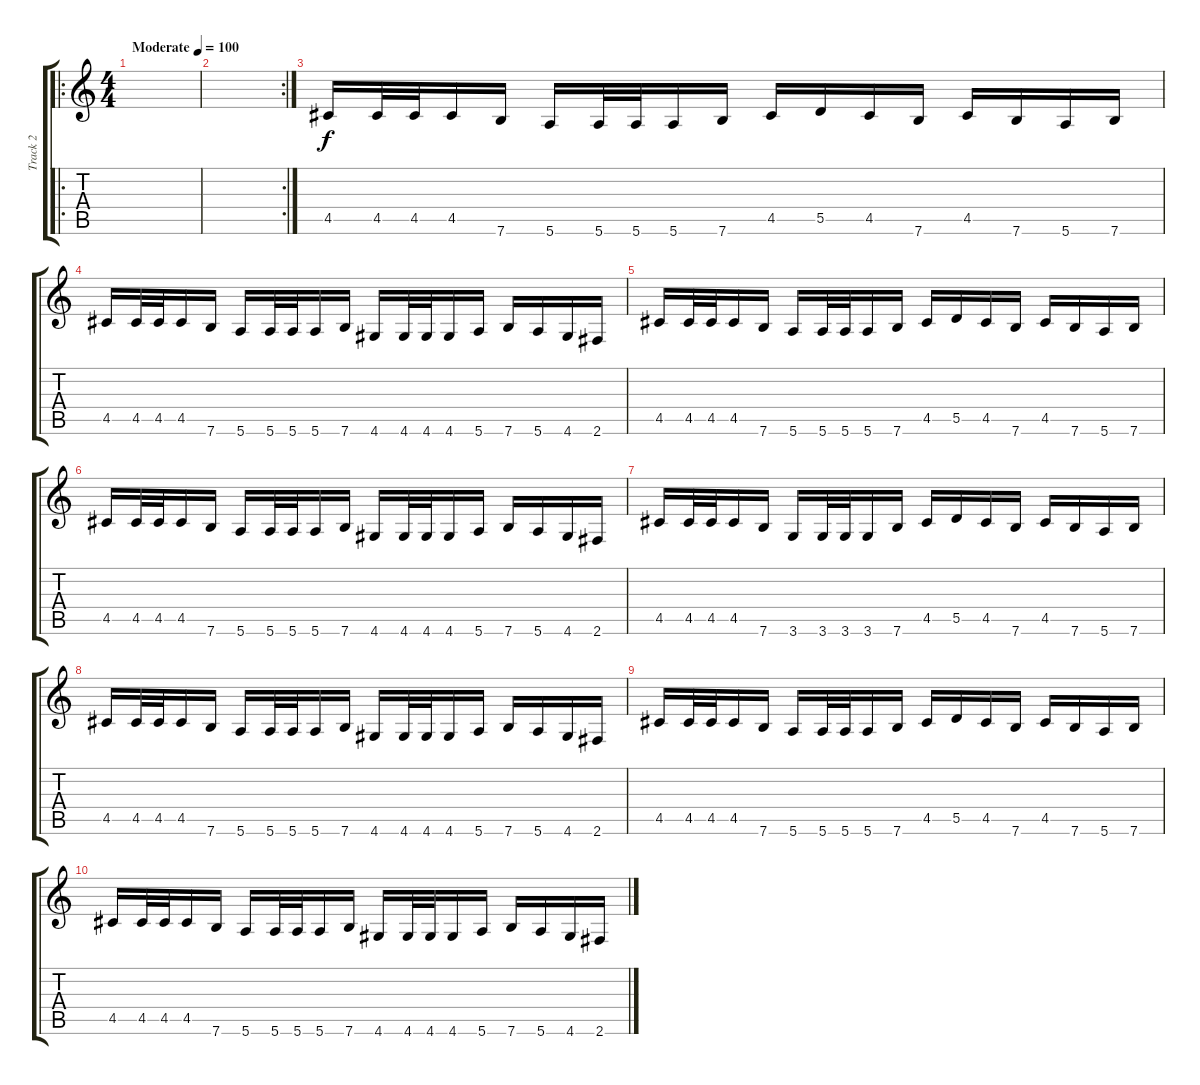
\track ("Track 2" "Track 2") {instrument distortionguitar bank 255}
\staff {score tabs}
\tuning (E4 B3 G3 D3 A2 E2) {hide}
\ro
\ts (4 4)
\tempo (100 "Moderate")
\clef g2
\ks c
|
\rc 2
|
4.5.16 4.5.32 4.5.32 4.5.16 7.6.16 5.6.16 5.6.32 5.6.32 5.6.16 7.6.16 4.5.16 5.5.16 4.5.16 7.6.16 4.5.16 7.6.16 5.6.16 7.6.16 |
4.5.16 4.5.32 4.5.32 4.5.16 7.6.16 5.6.16 5.6.32 5.6.32 5.6.16 7.6.16 4.6.16 4.6.32 4.6.32 4.6.16 5.6.16 7.6.16 5.6.16 4.6.16 2.6.16 |
4.5.16 4.5.32 4.5.32 4.5.16 7.6.16 5.6.16 5.6.32 5.6.32 5.6.16 7.6.16 4.5.16 5.5.16 4.5.16 7.6.16 4.5.16 7.6.16 5.6.16 7.6.16 |
4.5.16 4.5.32 4.5.32 4.5.16 7.6.16 5.6.16 5.6.32 5.6.32 5.6.16 7.6.16 4.6.16 4.6.32 4.6.32 4.6.16 5.6.16 7.6.16 5.6.16 4.6.16 2.6.16 |
4.5.16 4.5.32 4.5.32 4.5.16 7.6.16 3.6.16 3.6.32 3.6.32 3.6.16 7.6.16 4.5.16 5.5.16 4.5.16 7.6.16 4.5.16 7.6.16 5.6.16 7.6.16 |
4.5.16 4.5.32 4.5.32 4.5.16 7.6.16 5.6.16 5.6.32 5.6.32 5.6.16 7.6.16 4.6.16 4.6.32 4.6.32 4.6.16 5.6.16 7.6.16 5.6.16 4.6.16 2.6.16 |
4.5.16 4.5.32 4.5.32 4.5.16 7.6.16 5.6.16 5.6.32 5.6.32 5.6.16 7.6.16 4.5.16 5.5.16 4.5.16 7.6.16 4.5.16 7.6.16 5.6.16 7.6.16 |
4.5.16 4.5.32 4.5.32 4.5.16 7.6.16 5.6.16 5.6.32 5.6.32 5.6.16 7.6.16 4.6.16 4.6.32 4.6.32 4.6.16 5.6.16 7.6.16 5.6.16 4.6.16 2.6.16
